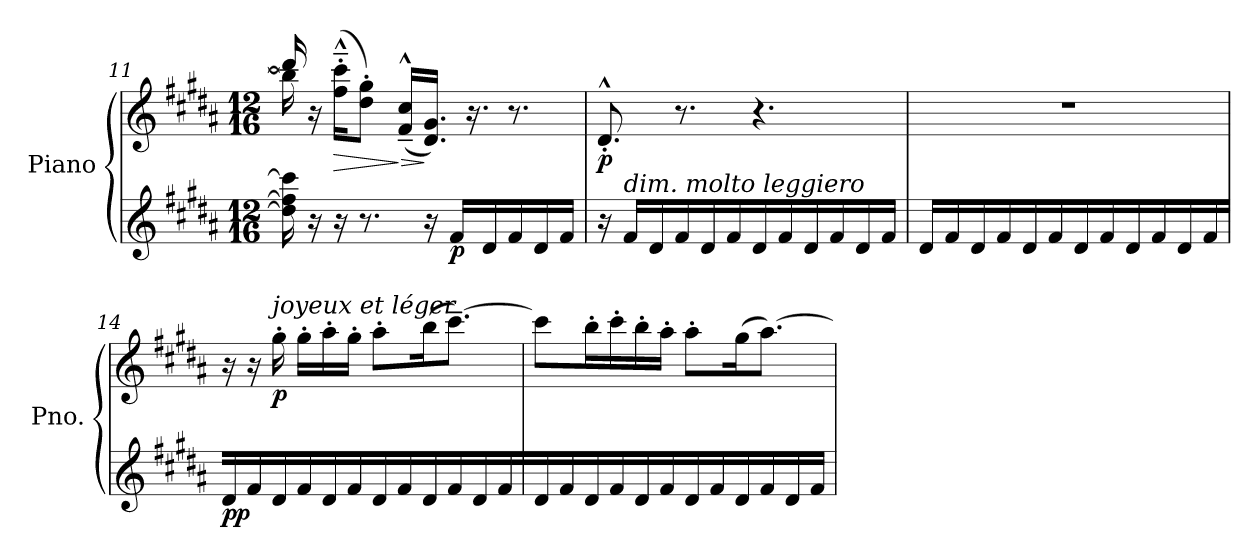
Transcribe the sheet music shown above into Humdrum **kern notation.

**kern	**kern	**dynam
*part1	*part1	*part1
*staff2	*staff1	*staff1/2
*I"Piano	*	*
*I'Pno.	*	*
*clefG2	*clefG2	*
*k[f#c#g#d#a#]	*k[f#c#g#d#a#]	*
*M12/16	*M12/16	*
=11	=11	=11
*	*^	*
16dd#\] 16ff#\] 16ccc#\]	16ddd#/]	16bb\]	.
16r	16r	2ryy	.
!	!	!	!LO:HP:b
16r	(>16ff#\'>~>^^ 16ccc#\'>~>^^KL	.	>
8.r	8dd#\'> 8gg#\'>J)	.	.
!	!	!	!LO:HP:n=1:b
.	(<16f#/~>^^ 16cc#/~>^^LL	.	] >
16r	16.d#/ 16.g#/JJ)	.	]
!	!	!	!LO:DY:b=2
16f#/LL	.	.	p
.	16.r	.	.
16d#/	.	.	.
16f#/	8.r	8.ryy	.
16d#/	.	.	.
16f#/JJ	.	.	.
*	*v	*v	*
=12	=12	=12
!	!	!LO:DY:b
16r	8.d#'^^/	p
!LO:TX:i:t=dim. molto leggiero	!	!
16f#/LL	.	.
16d#/	.	.
16f#/	8.r	.
16d#/	.	.
16f#/	.	.
16d#/	4.r	.
16f#/	.	.
16d#/	.	.
16f#/	.	.
16d#/	.	.
16f#/JJ	.	.
!!LO:LB:g=z
=13	=13	=13
16d#/LL	2.r	.
16f#/	.	.
16d#/	.	.
16f#/	.	.
16d#/	.	.
16f#/	.	.
16d#/	.	.
16f#/	.	.
16d#/	.	.
16f#/	.	.
16d#/	.	.
16f#/	.	.
=14	=14	=14
!	!	!LO:DY:b=2
16d#/	16r	pp
16f#/	16r	.
!	!LO:TX:i:t=joyeux et léger	!
!	!	!LO:DY:b
16d#/	16gg#'\	p
16f#/	16gg#'\LL	.
16d#/	16aa#'\	.
16f#/	16gg#'\JJ	.
16d#/	8aa#'\L	.
16f#/	.	.
16d#/	(>16bb\K	.
16f#/	[8.ccc#~\J)	.
16d#/	.	.
16f#/	.	.
=15	=15	=15
16d#/	8ccc#\L]	.
16f#/	.	.
16d#/	16bb'\L	.
16f#/	16ccc#'\	.
16d#/	16bb'\	.
16f#/	16aa#'\JJ	.
16d#/	8aa#'\L	.
16f#/	.	.
16d#/	(>16gg#\K	.
16f#/	[8.aa#\J)	.
16d#/	.	.
16f#/JJ	.	.
=	=	=
*-	*-	*-
